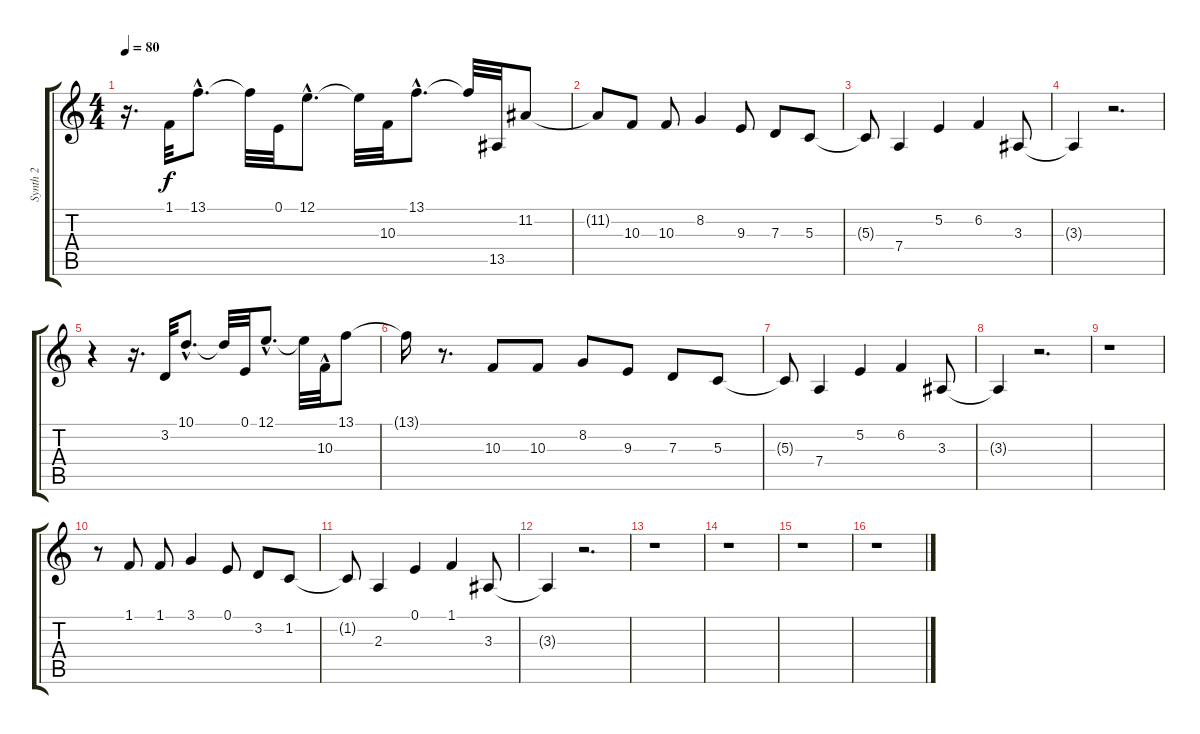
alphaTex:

\track ("Synth 2" "Synth 2") {instrument stringensemble1}
\staff {score tabs}
\tuning (E4 B3 G3 D3 A2 E2) {hide}
\ts (4 4)
\tempo 80
\clef g2
\ks c
r.16{d dy f} 1.1.32 13.1{hac}.8{d} 13.1{t}.32 0.1.32 12.1{hac}.8{d} 12.1{t}.32 10.3.32 13.1{hac}.8{d} 13.1{t}.32 13.5.32 11.2.8 |
11.2{t}.8 10.3.8 10.3.8 8.2.4 9.3.8 7.3.8 5.3.8 |
5.3{t}.8 7.4.4 5.2.4 6.2.4 3.3.8 |
3.3{t}.4 r.2{d} |
r.4 r.16{d} 3.2.32 10.1{hac}.8{d} 10.1{t}.32 0.1.32 12.1{hac}.8{d} 12.1{t}.32 10.3{hac}.32 13.1.8 |
13.1{t}.16 r.8{d} 10.3.8 10.3.8 8.2.8 9.3.8 7.3.8 5.3.8 |
5.3{t}.8 7.4.4 5.2.4 6.2.4 3.3.8 |
3.3{t}.4 r.2{d} |
r.1 |
r.8 1.1.8 1.1.8 3.1.4 0.1.8 3.2.8 1.2.8 |
1.2{t}.8 2.3.4 0.1.4 1.1.4 3.3.8 |
3.3{t}.4 r.2{d} |
r.1 |
r.1 |
r.1 |
r.1
